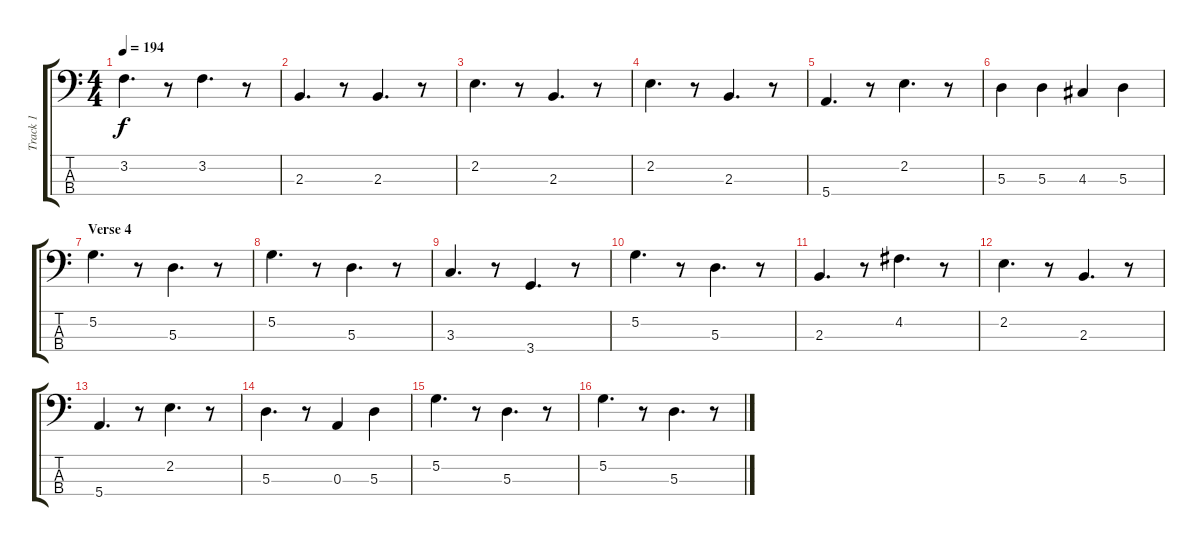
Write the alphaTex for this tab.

\track ("Track 1" "Track 1") {instrument electricbasspick}
\staff {score tabs}
\tuning (G2 D2 A1 E1) {hide}
\ts (4 4)
\tempo 194
\clef f4
\ks c
3.2.4{d dy f} r.8 3.2.4{d} r.8 |
2.3.4{d} r.8 2.3.4{d} r.8 |
2.2.4{d} r.8 2.3.4{d} r.8 |
2.2.4{d} r.8 2.3.4{d} r.8 |
5.4.4{d} r.8 2.2.4{d} r.8 |
5.3.4 5.3.4 4.3.4 5.3.4 |
\section ("" "Verse 4")
5.2.4{d} r.8 5.3.4{d} r.8 |
5.2.4{d} r.8 5.3.4{d} r.8 |
3.3.4{d} r.8 3.4.4{d} r.8 |
5.2.4{d} r.8 5.3.4{d} r.8 |
2.3.4{d} r.8 4.2.4{d} r.8 |
2.2.4{d} r.8 2.3.4{d} r.8 |
5.4.4{d} r.8 2.2.4{d} r.8 |
5.3.4{d} r.8 0.3.4 5.3.4 |
5.2.4{d} r.8 5.3.4{d} r.8 |
5.2.4{d} r.8 5.3.4{d} r.8
